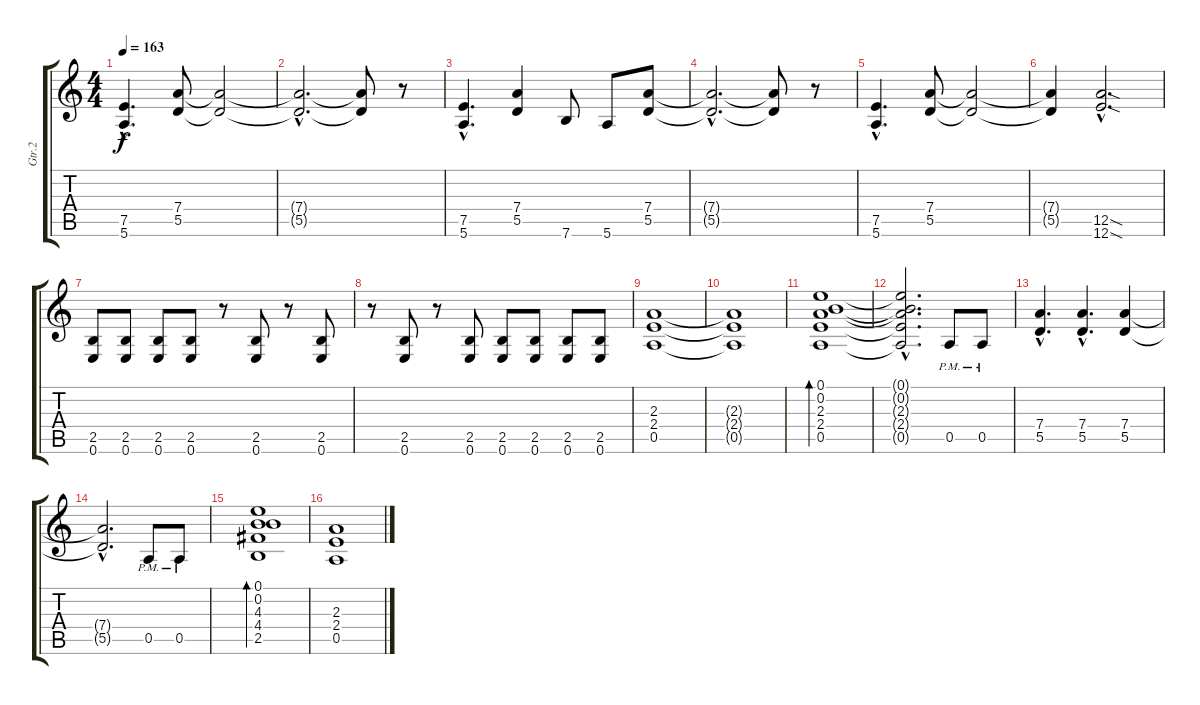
\track ("Gtr.2" "Gtr.2") {instrument distortionguitar}
\staff {score tabs}
\tuning (E4 B3 G3 D3 A2 E2) {hide}
\ts (4 4)
\tempo 163
\clef g2
\ks c
(7.5{hac} 5.6{hac}).4{d dy f} (7.4 5.5).8 (7.4{t} 5.5{t}).2 |
(7.4{hac t} 5.5{hac t}).2{d} (7.4{t} 5.5{t}).8 r.8 |
(7.5{hac} 5.6{hac}).4{d} (7.4 5.5).4 7.6.8 5.6.8 (7.4 5.5).8 |
(7.4{hac t} 5.5{hac t}).2{d} (7.4{t} 5.5{t}).8 r.8 |
(7.5{hac} 5.6{hac}).4{d} (7.4 5.5).8 (7.4{t} 5.5{t}).2 |
(7.4{t} 5.5{t}).4 (12.5{sod hac} 12.6{sod hac}).2{d} |
(2.5 0.6).8 (2.5 0.6).8 (2.5 0.6).8 (2.5 0.6).8 r.8 (2.5 0.6).8 r.8 (2.5 0.6).8 |
r.8 (2.5 0.6).8 r.8 (2.5 0.6).8 (2.5 0.6).8 (2.5 0.6).8 (2.5 0.6).8 (2.5 0.6).8 |
(2.3 2.4 0.5).1 |
(2.3{t} 2.4{t} 0.5{t}).1 |
(0.1 0.2 2.3 2.4 0.5).1{bd 60} |
(0.1{hac t} 0.2{hac t} 2.3{hac t} 2.4{hac t} 0.5{hac t}).2{d} 0.5{pm}.8 0.5{pm}.8 |
(7.4{hac} 5.5{hac}).4{d} (7.4{hac} 5.5{hac}).4{d} (7.4 5.5).4 |
(7.4{hac t} 5.5{hac t}).2{d} 0.5{pm}.8 0.5{pm}.8 |
(0.1 0.2 4.3 4.4 2.5).1{bd 60} |
(2.3 2.4 0.5).1
